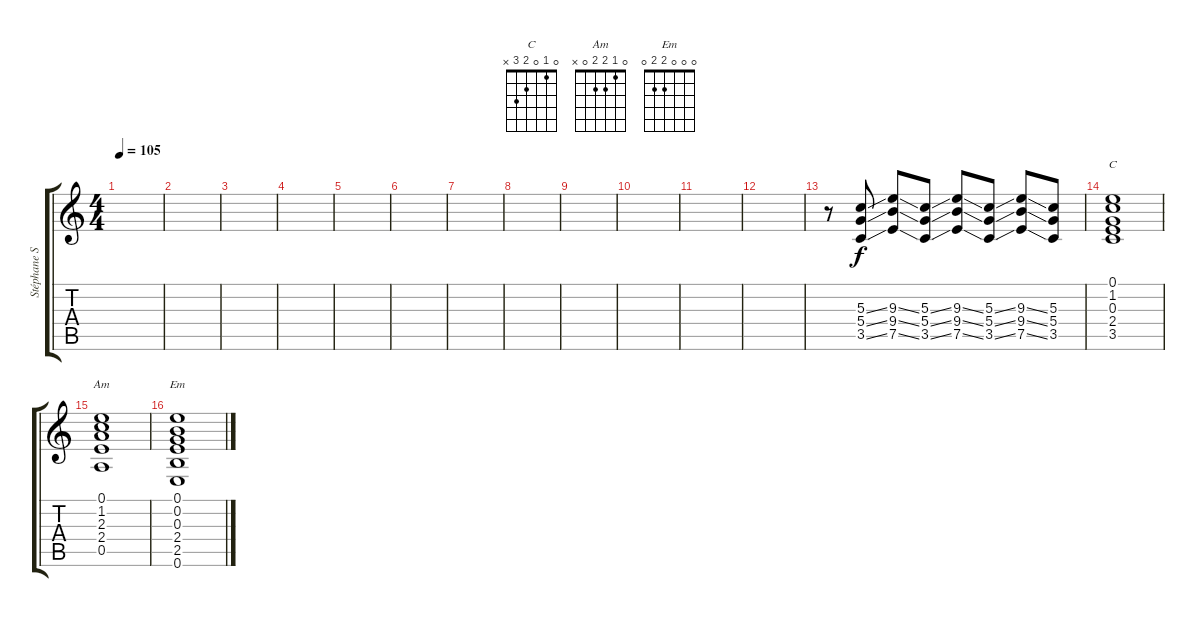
\track ("Stéphane Sirkis (guitare rythmique)" "Stéphane S") {instrument distortionguitar}
\staff {score tabs}
\tuning (E4 B3 G3 D3 A2 E2) {hide}
\chord ("C" 0 1 0 2 3 x)
\chord ("Am" 0 1 2 2 0 x)
\chord ("Em" 0 0 0 2 2 0)
\ts (4 4)
\tempo 105
\clef g2
\ks c
|
|
|
|
|
|
|
|
|
|
|
|
r.8 (5.3{ss} 5.4{ss} 3.5{ss}).8 (9.3{ss} 9.4{ss} 7.5{ss}).8 (5.3{ss} 5.4{ss} 3.5{ss}).8 (9.3{ss} 9.4{ss} 7.5{ss}).8 (5.3{ss} 5.4{ss} 3.5{ss}).8 (9.3{ss} 9.4{ss} 7.5{ss}).8 (5.3 5.4 3.5).8 |
(0.1 1.2 0.3 2.4 3.5).1{ch "C"} |
(0.1 1.2 2.3 2.4 0.5).1{ch "Am"} |
(0.1 0.2 0.3 2.4 2.5 0.6).1{ch "Em"}
